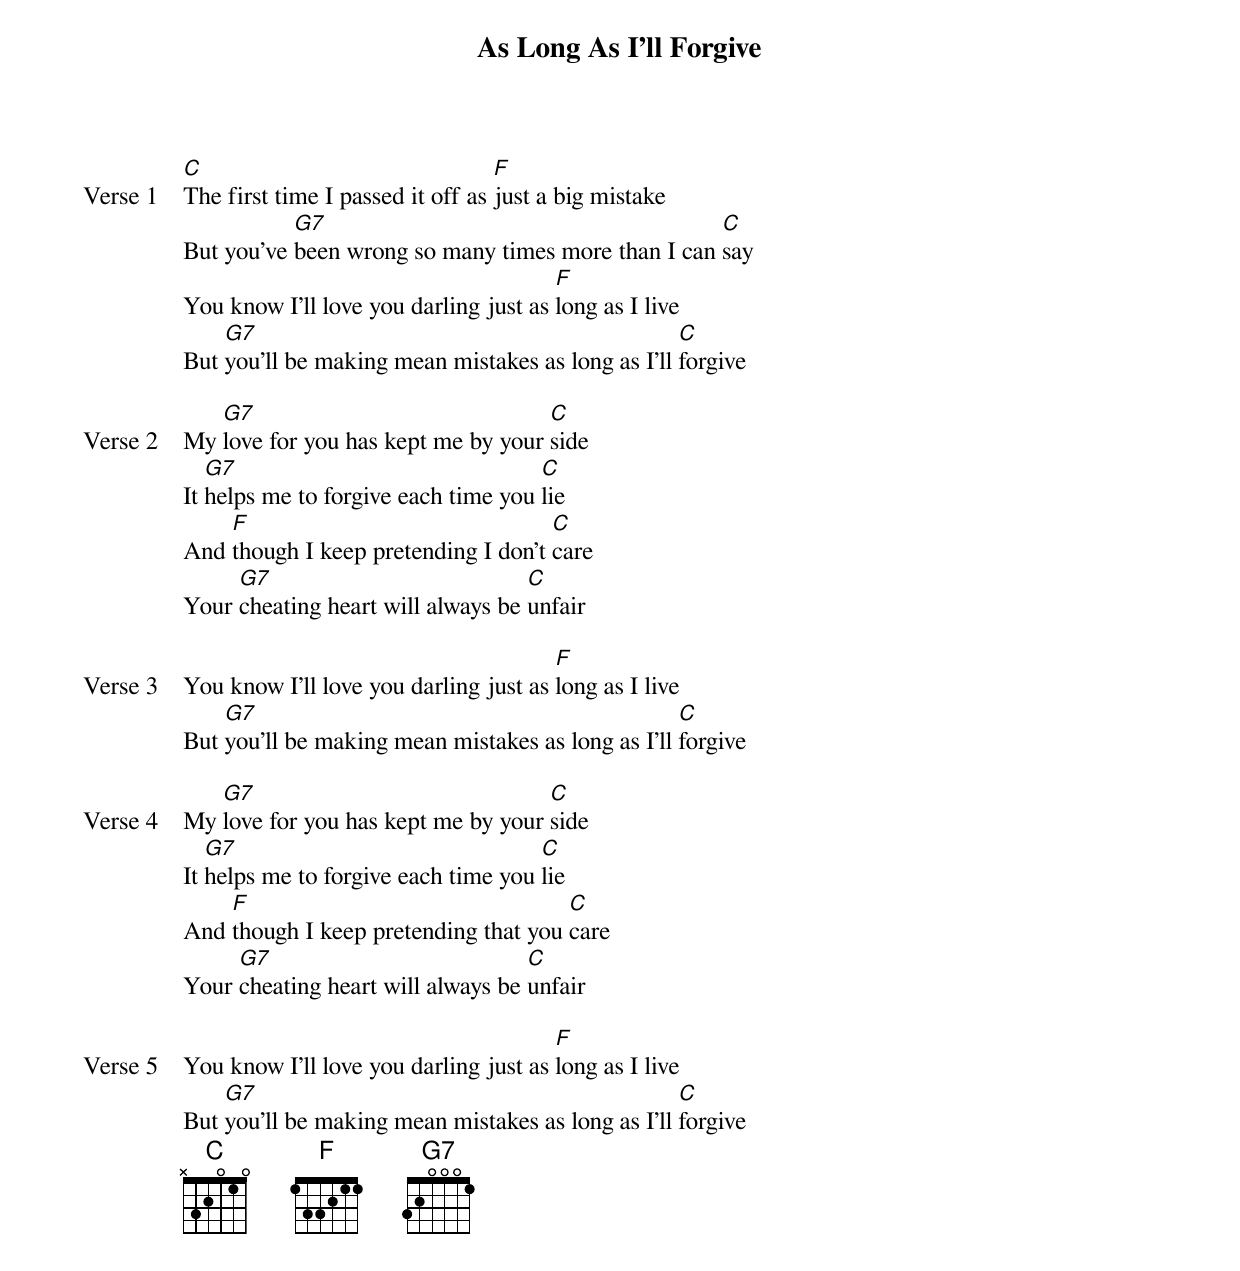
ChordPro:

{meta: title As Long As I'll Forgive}
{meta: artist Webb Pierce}
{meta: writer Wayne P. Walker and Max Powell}

{start_of_verse: Verse 1}
[C]The first time I passed it off as [F]just a big mistake
But you've [G7]been wrong so many times more than I can [C]say
You know I'll love you darling just as [F]long as I live
But [G7]you'll be making mean mistakes as long as I'll [C]forgive
{end_of_verse}

{start_of_verse: Verse 2}
My [G7]love for you has kept me by your [C]side
It [G7]helps me to forgive each time you [C]lie
And [F]though I keep pretending I don't [C]care
Your [G7]cheating heart will always be [C]unfair
{end_of_verse}

{start_of_verse: Verse 3}
You know I'll love you darling just as [F]long as I live
But [G7]you'll be making mean mistakes as long as I'll [C]forgive
{end_of_verse}

{start_of_verse: Verse 4}
My [G7]love for you has kept me by your [C]side
It [G7]helps me to forgive each time you [C]lie
And [F]though I keep pretending that you [C]care
Your [G7]cheating heart will always be [C]unfair
{end_of_verse}

{start_of_verse: Verse 5}
You know I'll love you darling just as [F]long as I live
But [G7]you'll be making mean mistakes as long as I'll [C]forgive
{end_of_verse}
